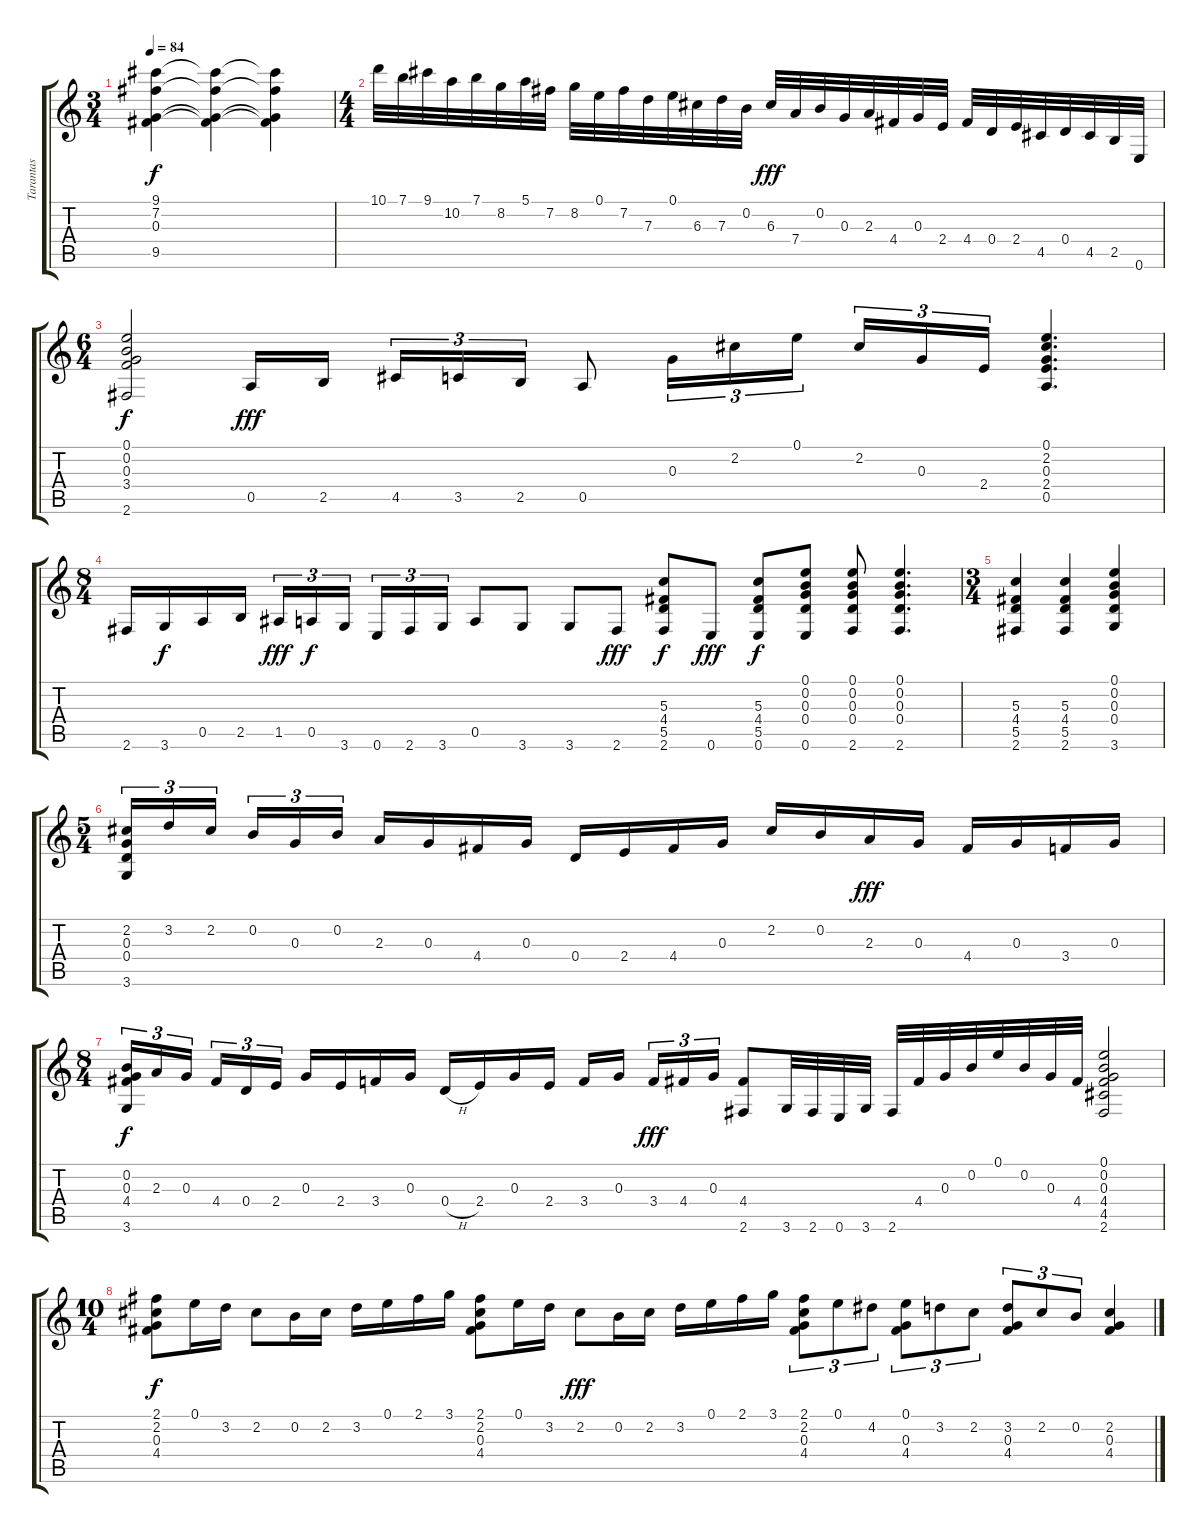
\track ("Tarantas" "Tarantas") {instrument acousticguitarnylon}
\staff {score tabs}
\tuning (E4 B3 G3 D3 A2 E2) {hide}
\ts (3 4)
\tempo 84
\clef g2
\ks c
(9.1 7.2 0.3 9.5).4{dy f} (9.1{t} 7.2{t} 0.3{t} 9.5{t}).4 (9.1{t} 7.2{t} 0.3{t} 9.5{t}).4 |
\ts (4 4)
10.1.32 7.1.32 9.1.32 10.2.32 7.1.32 8.2.32 5.1.32 7.2.32 8.2.32 0.1.32 7.2.32 7.3.32 0.1.32 6.3.32 7.3.32 0.2.32 6.3.32{dy fff} 7.4.32 0.2.32 0.3.32 2.3.32 4.4.32 0.3.32 2.4.32 4.4.32 0.4.32 2.4.32 4.5.32 0.4.32 4.5.32 2.5.32 0.6.32 |
\ts (6 4)
(0.1 0.2 0.3 3.4 2.6).2{dy f} 0.5.16{dy fff} 2.5.16{beam splitsecondary} 4.5.16{tu (3 2)} 3.5.16{tu (3 2)} 2.5.16{tu (3 2)} 0.5.8 0.3.16{tu (3 2)} 2.2.16{tu (3 2)} 0.1.16{tu (3 2) beam splitsecondary} 2.2.16{tu (3 2)} 0.3.16{tu (3 2)} 2.4.16{tu (3 2)} (0.1 2.2 0.3 2.4 0.5).4{d} |
\ts (8 4)
2.6.16 3.6.16{dy f} 0.5.16 2.5.16 1.5.16{tu (3 2) dy fff} 0.5.16{tu (3 2) dy f} 3.6.16{tu (3 2) beam splitsecondary} 0.6.16{tu (3 2)} 2.6.16{tu (3 2)} 3.6.16{tu (3 2)} 0.5.8 3.6.8 3.6.8 2.6.8{dy fff} (5.3 4.4 5.5 2.6).8{dy f} 0.6.8{dy fff} (5.3 4.4 5.5 0.6).8{dy f} (0.1 0.2 0.3 0.4 0.6).8 (0.1 0.2 0.3 0.4 2.6).8 (0.1 0.2 0.3 0.4 2.6).4{d} |
\ts (3 4)
(5.3 4.4 5.5 2.6).4 (5.3 4.4 5.5 2.6).4 (0.1 0.2 0.3 0.4 3.6).4 |
\ts (5 4)
(2.2 0.3 0.4 3.6).16{tu (3 2)} 3.2.16{tu (3 2)} 2.2.16{tu (3 2) beam splitsecondary} 0.2.16{tu (3 2)} 0.3.16{tu (3 2)} 0.2.16{tu (3 2)} 2.3.16 0.3.16 4.4.16 0.3.16 0.4.16 2.4.16 4.4.16 0.3.16 2.2.16 0.2.16 2.3.16{dy fff} 0.3.16 4.4.16 0.3.16 3.4.16 0.3.16 |
\ts (8 4)
(0.2 0.3 4.4 3.6).16{tu (3 2) dy f} 2.3.16{tu (3 2)} 0.3.16{tu (3 2) beam splitsecondary} 4.4.16{tu (3 2)} 0.4.16{tu (3 2)} 2.4.16{tu (3 2)} 0.3.16 2.4.16 3.4.16 0.3.16 0.4{h}.16 2.4.16 0.3.16 2.4.16 3.4.16 0.3.16{beam splitsecondary} 3.4.16{tu (3 2) dy fff} 4.4.16{tu (3 2)} 0.3.16{tu (3 2)} (4.4 2.6).8 3.6.32 2.6.32 0.6.32 3.6.32 2.6.32 4.4.32 0.3.32 0.2.32 0.1.32 0.2.32 0.3.32 4.4.32 (0.1 0.2 0.3 4.4 4.5 2.6).2 |
\ts (10 4)
(2.1 2.2 0.3 4.4).8{dy f} 0.1.16 3.2.16 2.2.8 0.2.16 2.2.16 3.2.16 0.1.16 2.1.16 3.1.16 (2.1 2.2 0.3 4.4).8 0.1.16 3.2.16 2.2.8{dy fff} 0.2.16 2.2.16 3.2.16 0.1.16 2.1.16 3.1.16 (2.1 2.2 0.3 4.4).8{tu (3 2)} 0.1.8{tu (3 2)} 4.2.8{tu (3 2)} (0.1 0.3 4.4).8{tu (3 2)} 3.2.8{tu (3 2)} 2.2.8{tu (3 2)} (3.2 0.3 4.4).8{tu (3 2)} 2.2.8{tu (3 2)} 0.2.8{tu (3 2)} (2.2 0.3 4.4).4
